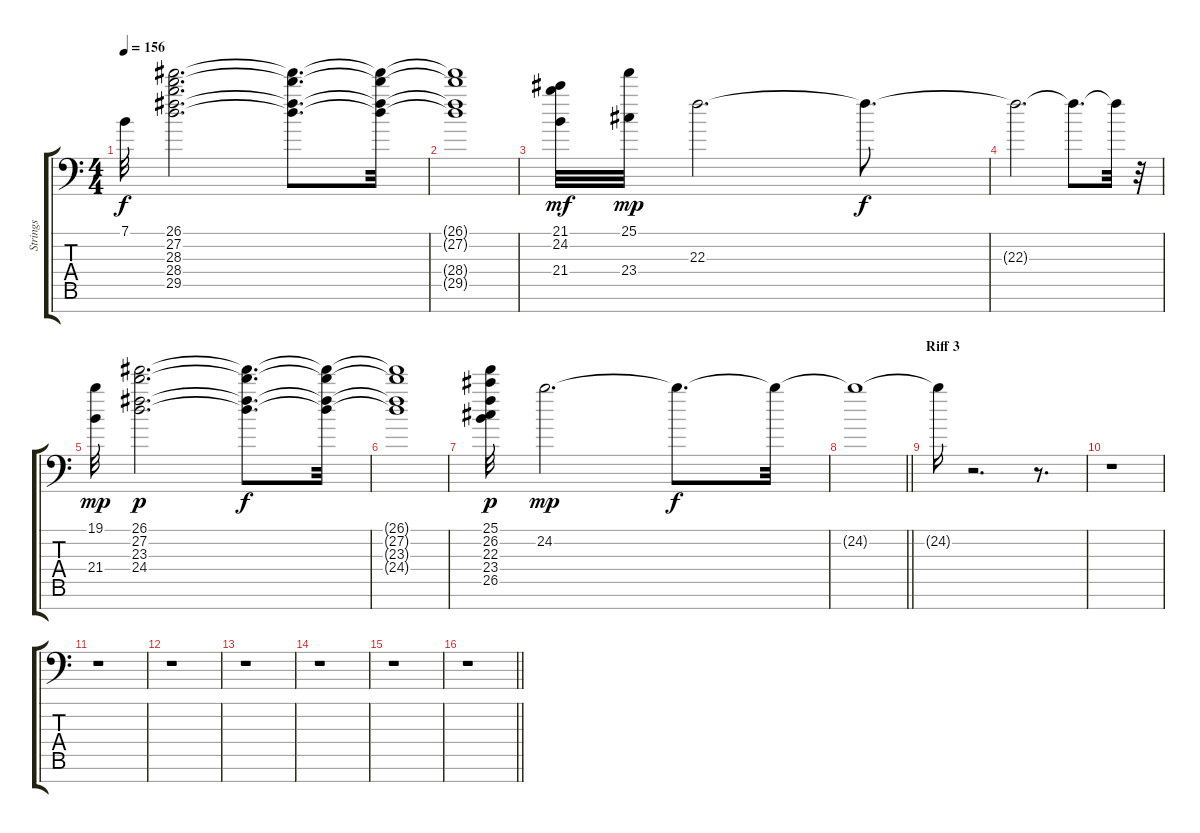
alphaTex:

\track ("Strings" "Strings") {instrument synthstrings2}
\staff {score tabs}
\tuning (E4 B3 G3 D3 A2 E2 C-1) {hide}
\ts (4 4)
\tempo 156
\clef f4
\ks c
7.1.32{dy f} (26.1 27.2 28.3 28.4 29.5).2{d} (26.1{t} 27.2{t} 28.4{t} 29.5{t}).8{d} (26.1{t} 27.2{t} 28.4{t} 29.5{t}).32 |
(26.1{t} 27.2{t} 28.4{t} 29.5{t}).1 |
(21.1 24.2 21.4).32{dy mf} (25.1 23.4).32{dy mp} 22.3.2{d} 22.3{t}.8{d dy f} |
22.3{t}.2{d} 22.3{t}.8{d} 22.3{t}.32 r.32 |
(19.1 21.4).32{dy mp} (26.1 27.2 23.3 24.4).2{d dy p} (26.1{t} 27.2{t} 23.3{t} 24.4{t}).8{d dy f} (26.1{t} 27.2{t} 23.3{t} 24.4{t}).32 |
(26.1{t} 27.2{t} 23.3{t} 24.4{t}).1 |
(25.1 26.2 22.3 23.4 26.5).32{dy p} 24.2.2{d dy mp} 24.2{t}.8{d dy f} 24.2{t}.32 |
\barLineRight lightlight
24.2{t}.1 |
\section ("" "Riff 3")
24.2{t}.16 r.2{d} r.8{d} |
r.1 |
r.1 |
r.1 |
r.1 |
r.1 |
r.1 |
\barLineRight lightlight
r.1
